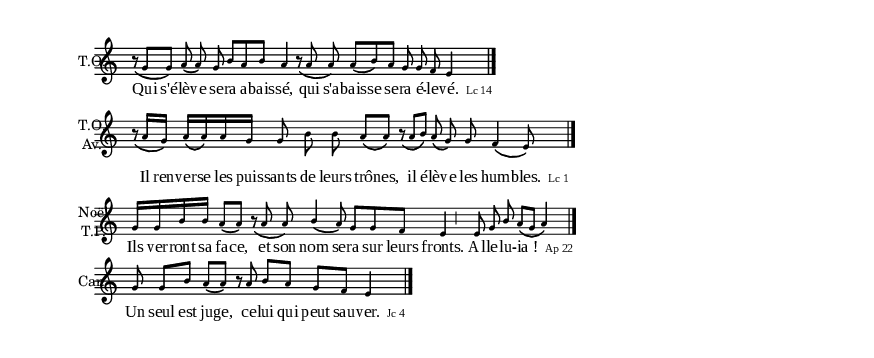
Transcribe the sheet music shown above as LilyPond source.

\version "2.14.0"
\include "definitions.ly"

%\markup {  \hspace #-10 \fill-line { "Psalm 74" "Mode 4" \null \null } }
\noPageBreak


\relative a' { 
	\new Staff {
		\cadenzaOn
		\set Staff.instrumentName = \markup{ \center-column { T.O. } }
		\times 2/3 { r8_\( g[ g\)] }
		\times 2/3 { a\( a\) g }
		\times 2/3 { b[ a b] }
		a4\pespace
		
		\times 2/3 { r8_\( a a\) }
		\times 2/3 { a[\( b\) a] }
		\times 2/3 { g g f }
		e4
		\endBar
	}

	\addlyrics {
		Qui s'é -- lè -- ve se -- ra a -- bais -- sé, qui s'a -- bais -- se se -- ra é -- le -- vé.
		\markup { \citation #"Lc 14" } 
	}
}

\relative a' { 
	\new Staff {
		\cadenzaOn
		\set Staff.instrumentName = \markup{ \center-column { T.O. Av. } }
		r8_\( a16[ g\)]
		a[\( a\) a g]
		\times 2/3 { g8 b b }
		a[\( a\)] \pespace
		
		\times 2/3 { r8_\( a[ b\)] }
		\times 2/3 { a\( g\) g }
		f4\( e8\)
		\endBar
	}

	\addlyrics {
		Il ren -- ver -- se les puis -- sants de leurs trô -- nes, il é -- lè -- ve les hum -- bles.
		\markup { \citation #"Lc 1" } 
	}
}

\relative a' { 
	\new Staff {
		\cadenzaOn
		\set Staff.instrumentName = \markup{ \center-column { Noël T.P. } }
		g16[ g b b]
		a8[\( a\)] \pespace
		
		\times 2/3 { r_\( a a\) }
		\stemUp
		\times 2/3 { b4\( a8\) }
		\times 2/3 { g[ g f] }
		e4
		\cesure \pespace
		\times 2/3 { e8 g b }
		a[\( g]
		a4\)
		\endBar
	}

	\addlyrics {
		Ils ver -- ront sa fa -- ce, et son nom se -- ra sur leurs fronts. "Al" -- le -- lu -- "ia !" _ _
		\markup { \citation #"Ap 22" } 
	}
}

\relative a' { 
	\new Staff {
		\cadenzaOn
		\set Staff.instrumentName = \markup{ \center-column { Car. } }
		g8
		g[ b]
		a[\( a\)]
		\pespace
		r a
		b[ a]
		g[ f]
		e4
		\endBar
	}

	\addlyrics {
		Un seul est ju -- ge, ce -- lui qui peut sau -- ver.
		\markup { \citation #"Jc 4" } 
	}
}

